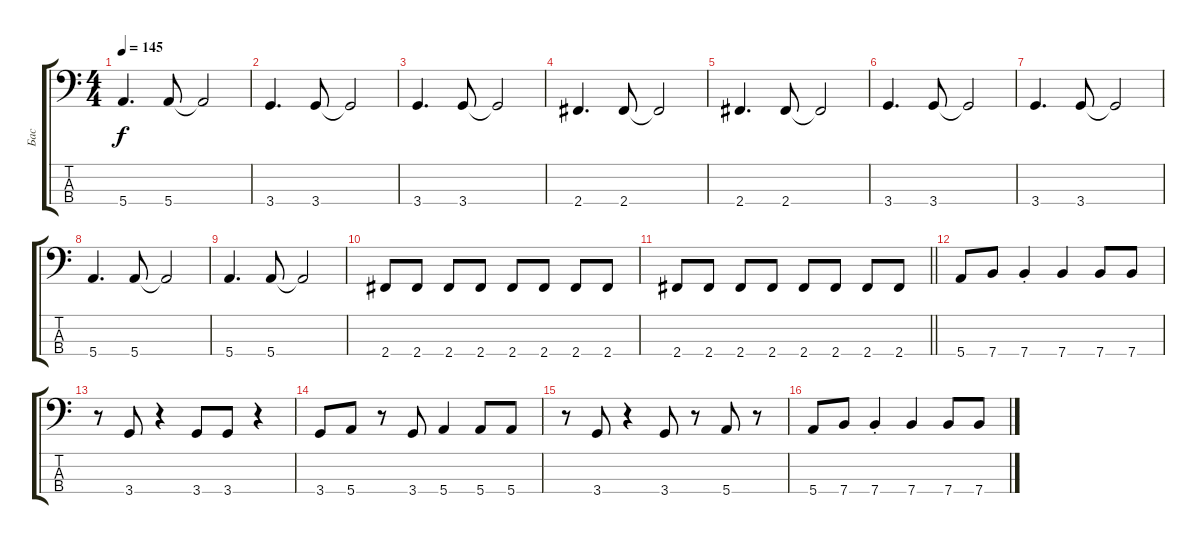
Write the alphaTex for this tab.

\track ("Бас" "Бас") {instrument electricbassfinger}
\staff {score tabs}
\tuning (G2 D2 A1 E1) {hide}
\ts (4 4)
\tempo 145
\clef f4
\ks c
5.4.4{d dy f} 5.4.8 5.4{t}.2 |
3.4.4{d} 3.4.8 3.4{t}.2 |
3.4.4{d} 3.4.8 3.4{t}.2 |
2.4.4{d} 2.4.8 2.4{t}.2 |
2.4.4{d} 2.4.8 2.4{t}.2 |
3.4.4{d} 3.4.8 3.4{t}.2 |
3.4.4{d} 3.4.8 3.4{t}.2 |
5.4.4{d} 5.4.8 5.4{t}.2 |
5.4.4{d} 5.4.8 5.4{t}.2 |
2.4.8 2.4.8 2.4.8 2.4.8 2.4.8 2.4.8 2.4.8 2.4.8 |
\barLineRight lightlight
2.4.8 2.4.8 2.4.8 2.4.8 2.4.8 2.4.8 2.4.8 2.4.8 |
5.4.8 7.4.8 7.4{st}.4 7.4.4 7.4.8 7.4.8 |
r.8 3.4.8 r.4 3.4.8 3.4.8 r.4 |
3.4.8 5.4.8 r.8 3.4.8 5.4.4 5.4.8 5.4.8 |
r.8 3.4.8 r.4 3.4.8 r.8 5.4.8 r.8 |
5.4.8 7.4.8 7.4{st}.4 7.4.4 7.4.8 7.4.8
